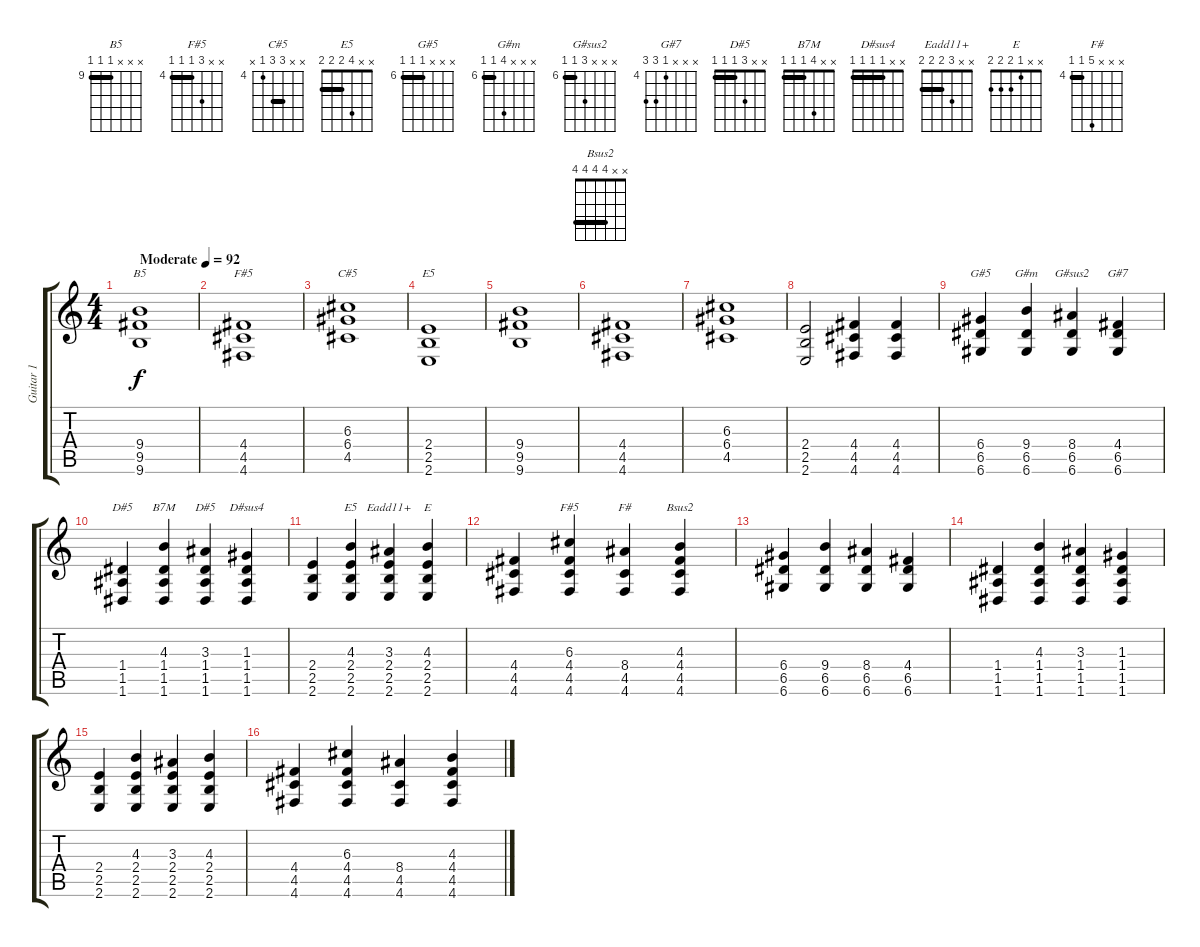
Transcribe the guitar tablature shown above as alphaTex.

\track ("Guitar 1" "Guitar 1") {instrument overdrivenguitar}
\staff {score tabs}
\tuning (E4 B3 G3 D3 A2 D2) {hide}
\chord ("B5" x x x 9 9 9) {firstfret 9 barre 9}
\chord ("F#5" x x x 4 4 4) {barre 4}
\chord ("C#5" x x 6 6 4 x) {firstfret 4 barre 6}
\chord ("E5" x x x 2 2 2) {barre 2}
\chord ("G#5" x x x 6 6 6) {firstfret 6 barre 6}
\chord ("G#m" x x x 9 6 6) {firstfret 6 barre 6}
\chord ("G#sus2" x x x 8 6 6) {firstfret 6 barre 6}
\chord ("G#7" x x x 4 6 6) {firstfret 4}
\chord ("D#5" x x x 1 1 1) {barre 1}
\chord ("B7M" x x 4 1 1 1) {barre 1}
\chord ("D#5" x x 3 1 1 1) {barre 1}
\chord ("D#sus4" x x 1 1 1 1) {barre 1}
\chord ("E5" x x 4 2 2 2) {barre 2}
\chord ("Eadd11+" x x 3 2 2 2) {barre 2}
\chord ("E" x x 1 2 2 2)
\chord ("F#5" x x 6 4 4 4) {firstfret 4 barre 4}
\chord ("F#" x x x 8 4 4) {firstfret 4 barre 4}
\chord ("Bsus2" x x 4 4 4 4) {barre 4}
\ts (4 4)
\tempo (92 "Moderate")
\clef g2
\ks c
(9.4 9.5 9.6).1{ch "B5" dy f instrument overdrivenguitar} |
(4.4 4.5 4.6).1{ch "F#5"} |
(6.3 6.4 4.5).1{ch "C#5"} |
(2.4 2.5 2.6).1{ch "E5"} |
(9.4 9.5 9.6).1 |
(4.4 4.5 4.6).1 |
(6.3 6.4 4.5).1 |
(2.4 2.5 2.6).2 (4.4 4.5 4.6).4 (4.4 4.5 4.6).4 |
(6.4 6.5 6.6).4{ch "G#5"} (9.4 6.5 6.6).4{ch "G#m"} (8.4 6.5 6.6).4{ch "G#sus2"} (4.4 6.5 6.6).4{ch "G#7"} |
(1.4 1.5 1.6).4{ch "D#5"} (4.3 1.4 1.5 1.6).4{ch "B7M"} (3.3 1.4 1.5 1.6).4{ch "D#5"} (1.3 1.4 1.5 1.6).4{ch "D#sus4"} |
(2.4 2.5 2.6).4 (4.3 2.4 2.5 2.6).4{ch "E5"} (3.3 2.4 2.5 2.6).4{ch "Eadd11+"} (4.3 2.4 2.5 2.6).4{ch "E"} |
(4.4 4.5 4.6).4 (6.3 4.4 4.5 4.6).4{ch "F#5"} (8.4 4.5 4.6).4{ch "F#"} (4.3 4.4 4.5 4.6).4{ch "Bsus2"} |
(6.4 6.5 6.6).4 (9.4 6.5 6.6).4 (8.4 6.5 6.6).4 (4.4 6.5 6.6).4 |
(1.4 1.5 1.6).4 (4.3 1.4 1.5 1.6).4 (3.3 1.4 1.5 1.6).4 (1.3 1.4 1.5 1.6).4 |
(2.4 2.5 2.6).4 (4.3 2.4 2.5 2.6).4 (3.3 2.4 2.5 2.6).4 (4.3 2.4 2.5 2.6).4 |
(4.4 4.5 4.6).4 (6.3 4.4 4.5 4.6).4 (8.4 4.5 4.6).4 (4.3 4.4 4.5 4.6).4
